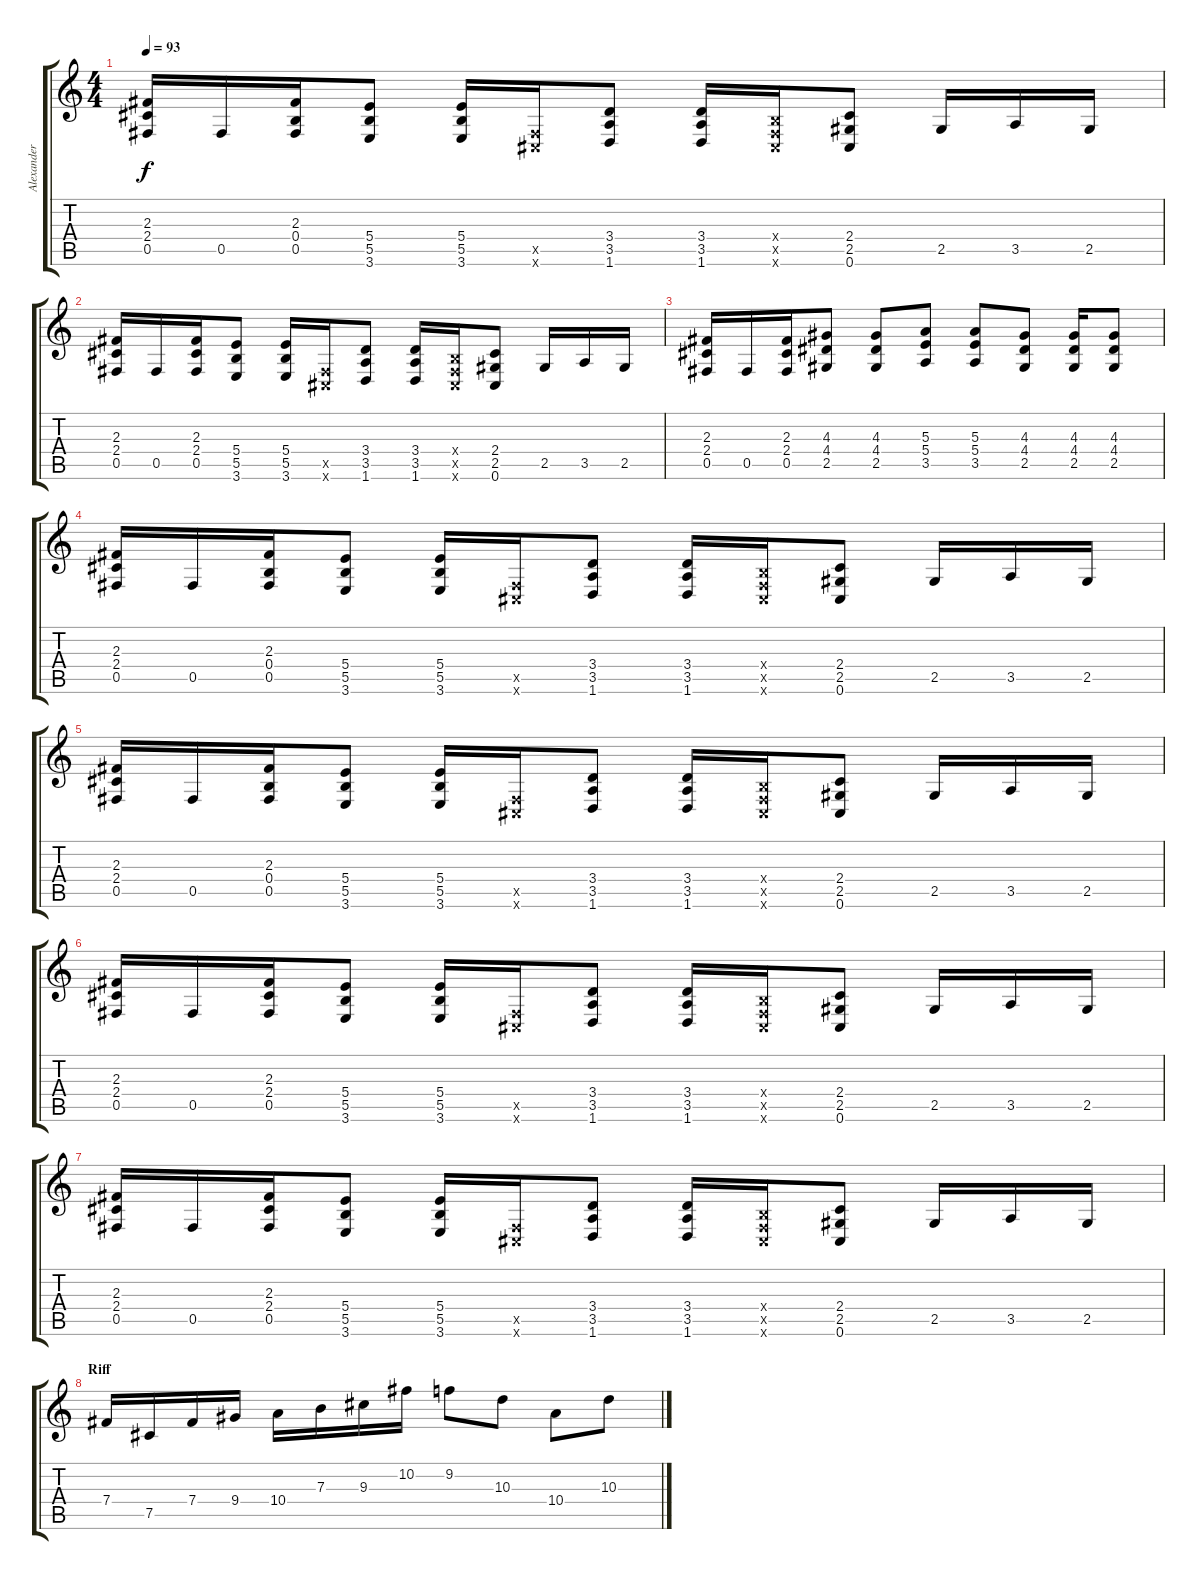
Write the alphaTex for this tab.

\track ("Alexander Kuoppala " "Alexander ") {instrument distortionguitar}
\staff {score tabs}
\tuning (Db4 Ab3 E3 B2 Gb2 Db2) {hide}
\ts (4 4)
\tempo 93
\clef g2
\ks c
(2.3 2.4 0.5).16{dy f} 0.5.16 (2.3 0.4 0.5).16 (5.4 5.5 3.6).8 (5.4 5.5 3.6).16 (0.5{x} 0.6{x}).16 (3.4 3.5 1.6).8 (3.4 3.5 1.6).16 (0.4{x} 0.5{x} 0.6{x}).16 (2.4 2.5 0.6).8 2.5.16 3.5.16 2.5.16 |
(2.3 2.4 0.5).16 0.5.16 (2.3 2.4 0.5).16 (5.4 5.5 3.6).8 (5.4 5.5 3.6).16 (0.5{x} 0.6{x}).16 (3.4 3.5 1.6).8 (3.4 3.5 1.6).16 (0.4{x} 0.5{x} 0.6{x}).16 (2.4 2.5 0.6).8 2.5.16 3.5.16 2.5.16 |
(2.3 2.4 0.5).16 0.5.16 (2.3 2.4 0.5).16 (4.3 4.4 2.5).8 (4.3 4.4 2.5).8 (5.3 5.4 3.5).8 (5.3 5.4 3.5).8 (4.3 4.4 2.5).8 (4.3 4.4 2.5).16 (4.3 4.4 2.5).8 |
(2.3 2.4 0.5).16 0.5.16 (2.3 0.4 0.5).16 (5.4 5.5 3.6).8 (5.4 5.5 3.6).16 (0.5{x} 0.6{x}).16 (3.4 3.5 1.6).8 (3.4 3.5 1.6).16 (0.4{x} 0.5{x} 0.6{x}).16 (2.4 2.5 0.6).8 2.5.16 3.5.16 2.5.16 |
(2.3 2.4 0.5).16 0.5.16 (2.3 0.4 0.5).16 (5.4 5.5 3.6).8 (5.4 5.5 3.6).16 (0.5{x} 0.6{x}).16 (3.4 3.5 1.6).8 (3.4 3.5 1.6).16 (0.4{x} 0.5{x} 0.6{x}).16 (2.4 2.5 0.6).8 2.5.16 3.5.16 2.5.16 |
(2.3 2.4 0.5).16 0.5.16 (2.3 2.4 0.5).16 (5.4 5.5 3.6).8 (5.4 5.5 3.6).16 (0.5{x} 0.6{x}).16 (3.4 3.5 1.6).8 (3.4 3.5 1.6).16 (0.4{x} 0.5{x} 0.6{x}).16 (2.4 2.5 0.6).8 2.5.16 3.5.16 2.5.16 |
(2.3 2.4 0.5).16 0.5.16 (2.3 2.4 0.5).16 (5.4 5.5 3.6).8 (5.4 5.5 3.6).16 (0.5{x} 0.6{x}).16 (3.4 3.5 1.6).8 (3.4 3.5 1.6).16 (0.4{x} 0.5{x} 0.6{x}).16 (2.4 2.5 0.6).8 2.5.16 3.5.16 2.5.16 |
\section ("" "Riff")
7.4.16 7.5.16 7.4.16 9.4.16 10.4.16 7.3.16 9.3.16 10.2.16 9.2.8 10.3.8 10.4.8 10.3.8
